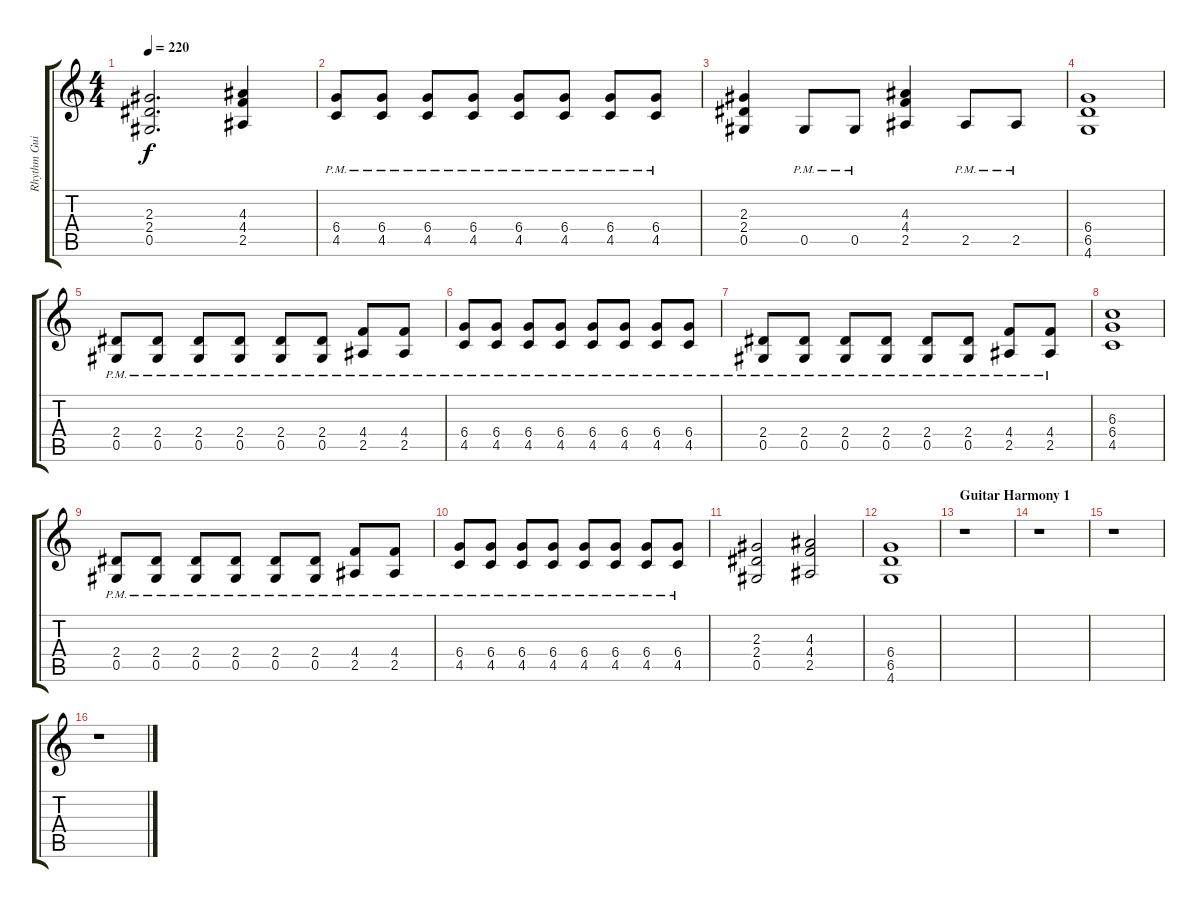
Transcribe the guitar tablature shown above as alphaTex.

\track ("Rhythm Guitar 1" "Rhythm Gui") {instrument distortionguitar}
\staff {score tabs}
\tuning (Eb4 Bb3 Gb3 Db3 Ab2 Eb2) {hide}
\ts (4 4)
\tempo 220
\clef g2
\ks c
(2.3 2.4 0.5).2{d dy f} (4.3 4.4 2.5).4 |
(6.4{pm} 4.5{pm}).8 (6.4{pm} 4.5{pm}).8 (6.4{pm} 4.5{pm}).8 (6.4{pm} 4.5{pm}).8 (6.4{pm} 4.5{pm}).8 (6.4{pm} 4.5{pm}).8 (6.4{pm} 4.5{pm}).8 (6.4{pm} 4.5{pm}).8 |
(2.3 2.4 0.5).4 0.5{pm}.8 0.5{pm}.8 (4.3 4.4 2.5).4 2.5{pm}.8 2.5{pm}.8 |
(6.4 6.5 4.6).1 |
(2.4{pm} 0.5{pm}).8 (2.4{pm} 0.5{pm}).8 (2.4{pm} 0.5{pm}).8 (2.4{pm} 0.5{pm}).8 (2.4{pm} 0.5{pm}).8 (2.4{pm} 0.5{pm}).8 (4.4{pm} 2.5{pm}).8 (4.4{pm} 2.5{pm}).8 |
(6.4{pm} 4.5{pm}).8 (6.4{pm} 4.5{pm}).8 (6.4{pm} 4.5{pm}).8 (6.4{pm} 4.5{pm}).8 (6.4{pm} 4.5{pm}).8 (6.4{pm} 4.5{pm}).8 (6.4{pm} 4.5{pm}).8 (6.4{pm} 4.5{pm}).8 |
(2.4{pm} 0.5{pm}).8 (2.4{pm} 0.5{pm}).8 (2.4{pm} 0.5{pm}).8 (2.4{pm} 0.5{pm}).8 (2.4{pm} 0.5{pm}).8 (2.4{pm} 0.5{pm}).8 (4.4{pm} 2.5{pm}).8 (4.4{pm} 2.5{pm}).8 |
(6.3 6.4 4.5).1 |
(2.4{pm} 0.5{pm}).8 (2.4{pm} 0.5{pm}).8 (2.4{pm} 0.5{pm}).8 (2.4{pm} 0.5{pm}).8 (2.4{pm} 0.5{pm}).8 (2.4{pm} 0.5{pm}).8 (4.4{pm} 2.5{pm}).8 (4.4{pm} 2.5{pm}).8 |
(6.4{pm} 4.5{pm}).8 (6.4{pm} 4.5{pm}).8 (6.4{pm} 4.5{pm}).8 (6.4{pm} 4.5{pm}).8 (6.4{pm} 4.5{pm}).8 (6.4{pm} 4.5{pm}).8 (6.4{pm} 4.5{pm}).8 (6.4{pm} 4.5{pm}).8 |
(2.3 2.4 0.5).2 (4.3 4.4 2.5).2 |
(6.4 6.5 4.6).1 |
\section ("" "Guitar Harmony 1")
r.1 |
r.1 |
r.1 |
r.1
